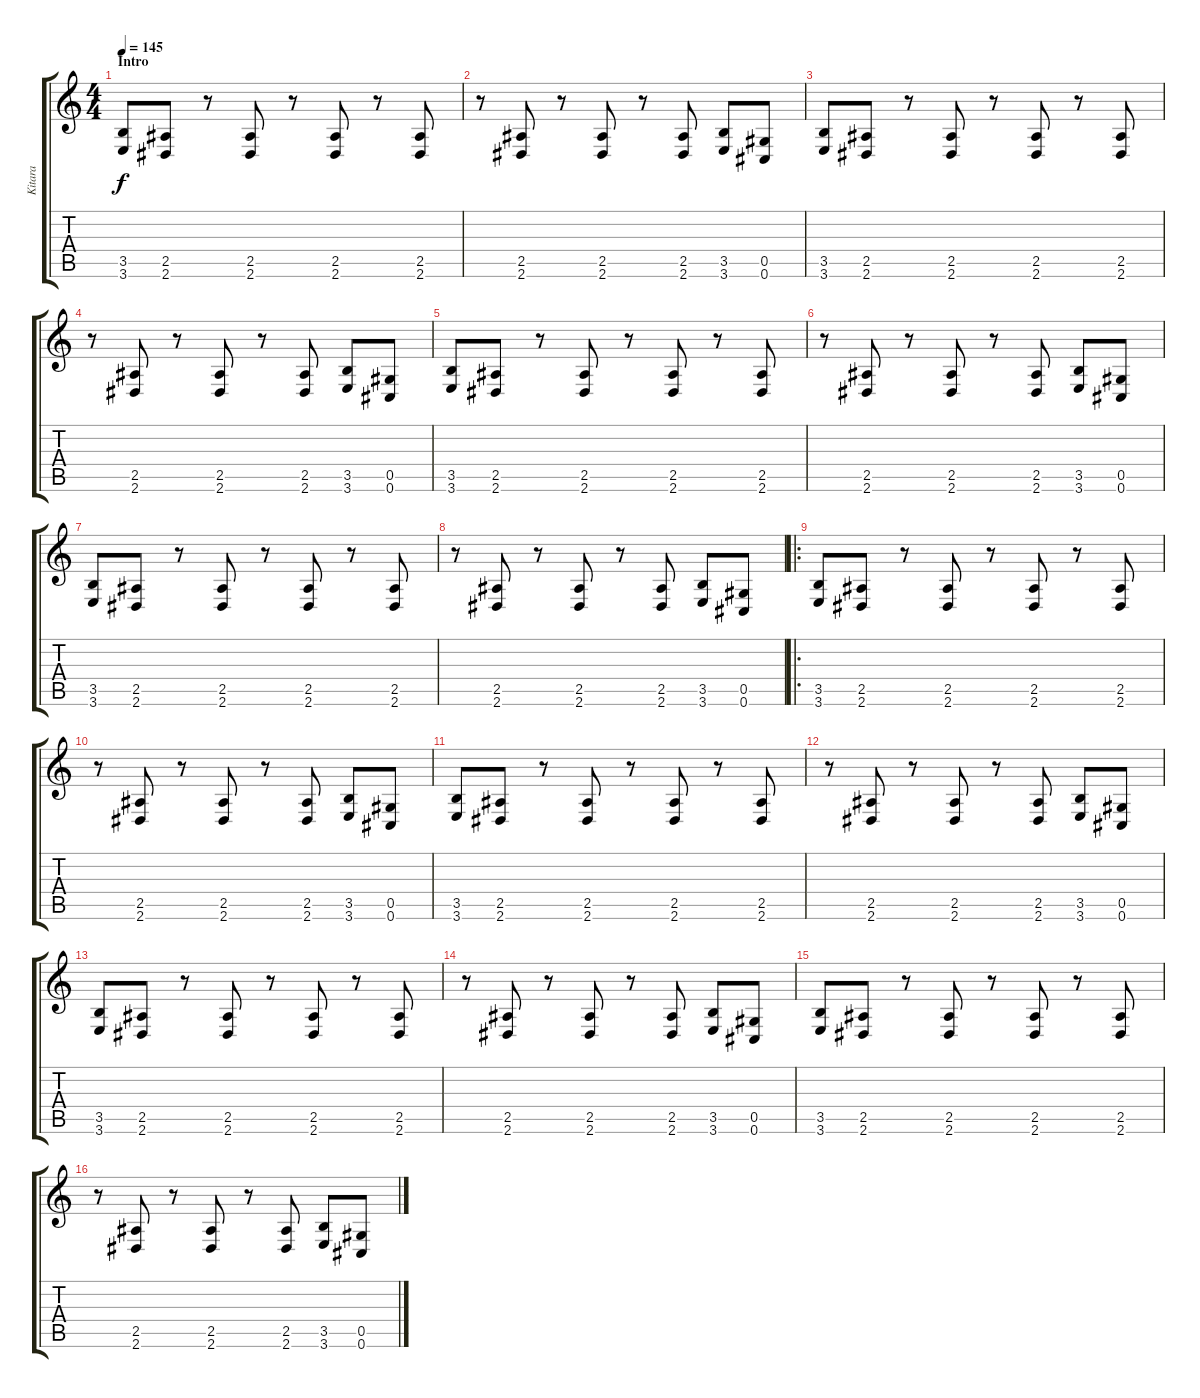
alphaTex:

\track ("Kitara" "Kitara") {instrument distortionguitar}
\staff {score tabs}
\tuning (E4 B3 G3 D3 Ab2 Db2) {hide}
\ts (4 4)
\section ("" "Intro")
\tempo 145
\clef g2
\ks c
(3.5 3.6).8{dy f instrument distortionguitar} (2.5 2.6).8 r.8 (2.5 2.6).8 r.8 (2.5 2.6).8 r.8 (2.5 2.6).8 |
r.8 (2.5 2.6).8 r.8 (2.5 2.6).8 r.8 (2.5 2.6).8 (3.5 3.6).8 (0.5 0.6).8 |
(3.5 3.6).8 (2.5 2.6).8 r.8 (2.5 2.6).8 r.8 (2.5 2.6).8 r.8 (2.5 2.6).8 |
r.8 (2.5 2.6).8 r.8 (2.5 2.6).8 r.8 (2.5 2.6).8 (3.5 3.6).8 (0.5 0.6).8 |
(3.5 3.6).8 (2.5 2.6).8 r.8 (2.5 2.6).8 r.8 (2.5 2.6).8 r.8 (2.5 2.6).8 |
r.8 (2.5 2.6).8 r.8 (2.5 2.6).8 r.8 (2.5 2.6).8 (3.5 3.6).8 (0.5 0.6).8 |
(3.5 3.6).8 (2.5 2.6).8 r.8 (2.5 2.6).8 r.8 (2.5 2.6).8 r.8 (2.5 2.6).8 |
r.8 (2.5 2.6).8 r.8 (2.5 2.6).8 r.8 (2.5 2.6).8 (3.5 3.6).8 (0.5 0.6).8 |
\ro
(3.5 3.6).8 (2.5 2.6).8 r.8 (2.5 2.6).8 r.8 (2.5 2.6).8 r.8 (2.5 2.6).8 |
r.8 (2.5 2.6).8 r.8 (2.5 2.6).8 r.8 (2.5 2.6).8 (3.5 3.6).8 (0.5 0.6).8 |
(3.5 3.6).8 (2.5 2.6).8 r.8 (2.5 2.6).8 r.8 (2.5 2.6).8 r.8 (2.5 2.6).8 |
r.8 (2.5 2.6).8 r.8 (2.5 2.6).8 r.8 (2.5 2.6).8 (3.5 3.6).8 (0.5 0.6).8 |
(3.5 3.6).8 (2.5 2.6).8 r.8 (2.5 2.6).8 r.8 (2.5 2.6).8 r.8 (2.5 2.6).8 |
r.8 (2.5 2.6).8 r.8 (2.5 2.6).8 r.8 (2.5 2.6).8 (3.5 3.6).8 (0.5 0.6).8 |
(3.5 3.6).8 (2.5 2.6).8 r.8 (2.5 2.6).8 r.8 (2.5 2.6).8 r.8 (2.5 2.6).8 |
r.8 (2.5 2.6).8 r.8 (2.5 2.6).8 r.8 (2.5 2.6).8 (3.5 3.6).8 (0.5 0.6).8
